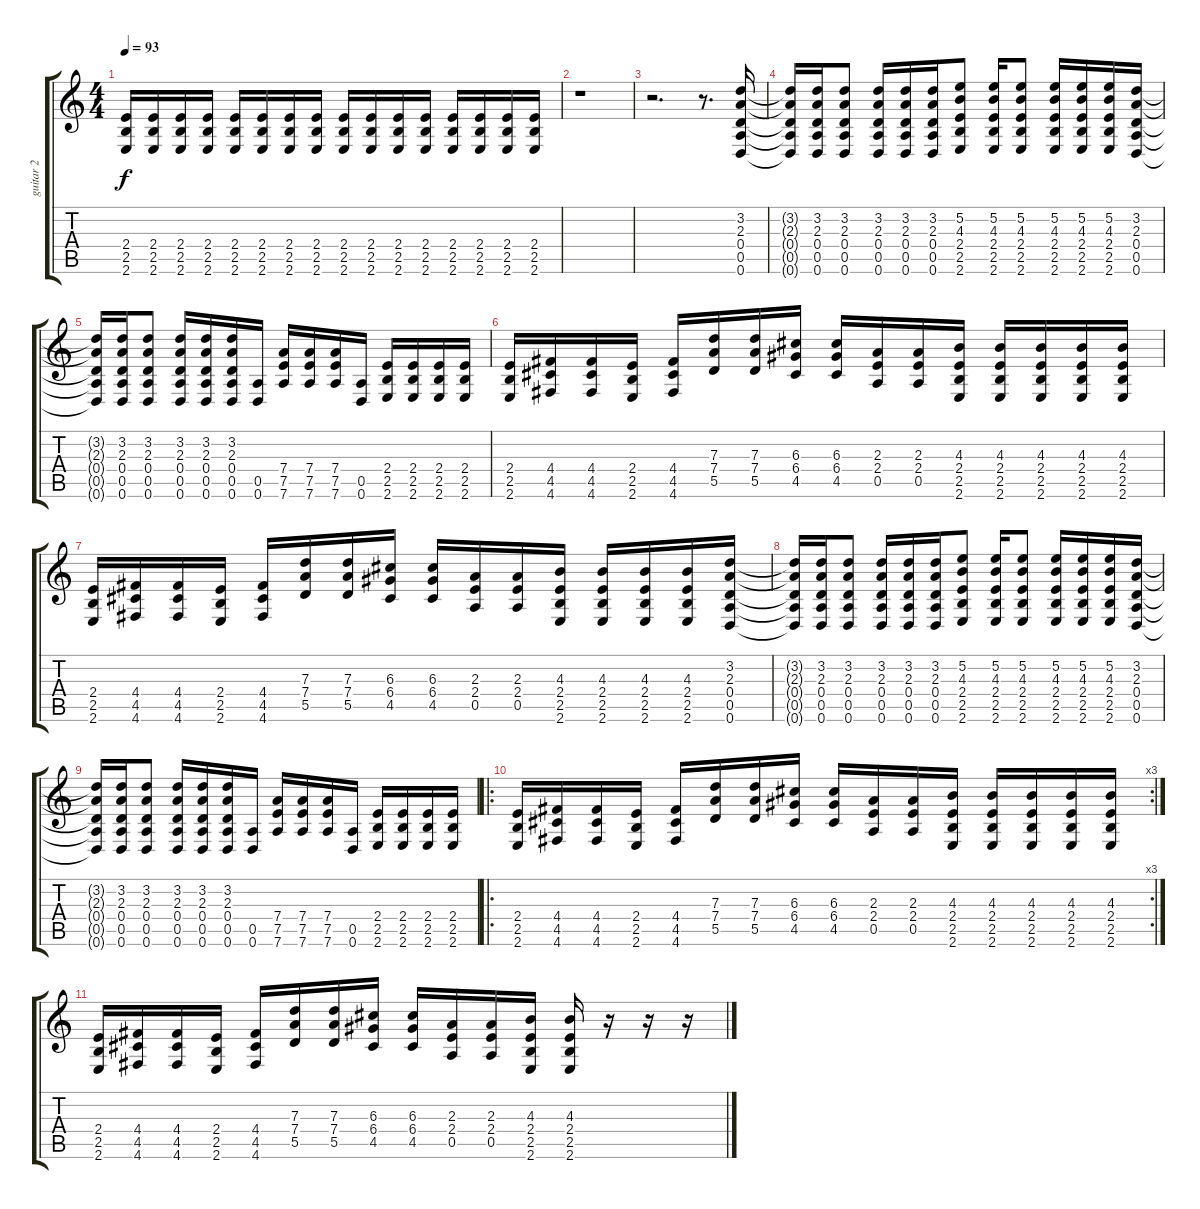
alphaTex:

\track ("guitar 2" "guitar 2") {instrument distortionguitar}
\staff {score tabs}
\tuning (E4 B3 G3 D3 A2 D2) {hide}
\ts (4 4)
\tempo 93
\clef g2
\ks c
(2.4 2.5 2.6).16{dy f} (2.4 2.5 2.6).16 (2.4 2.5 2.6).16 (2.4 2.5 2.6).16 (2.4 2.5 2.6).16 (2.4 2.5 2.6).16 (2.4 2.5 2.6).16 (2.4 2.5 2.6).16 (2.4 2.5 2.6).16 (2.4 2.5 2.6).16 (2.4 2.5 2.6).16 (2.4 2.5 2.6).16 (2.4 2.5 2.6).16 (2.4 2.5 2.6).16 (2.4 2.5 2.6).16 (2.4 2.5 2.6).16 |
r.1 |
r.2{d} r.8{d} (3.2 2.3 0.4 0.5 0.6).16 |
(3.2{t} 2.3{t} 0.4{t} 0.5{t} 0.6{t}).16 (3.2 2.3 0.4 0.5 0.6).16 (3.2 2.3 0.4 0.5 0.6).8 (3.2 2.3 0.4 0.5 0.6).16 (3.2 2.3 0.4 0.5 0.6).16 (3.2 2.3 0.4 0.5 0.6).16 (5.2 4.3 2.4 2.5 2.6).8 (5.2 4.3 2.4 2.5 2.6).16 (5.2 4.3 2.4 2.5 2.6).8 (5.2 4.3 2.4 2.5 2.6).16 (5.2 4.3 2.4 2.5 2.6).16 (5.2 4.3 2.4 2.5 2.6).16 (3.2 2.3 0.4 0.5 0.6).16 |
(3.2{t} 2.3{t} 0.4{t} 0.5{t} 0.6{t}).16 (3.2 2.3 0.4 0.5 0.6).16 (3.2 2.3 0.4 0.5 0.6).8 (3.2 2.3 0.4 0.5 0.6).16 (3.2 2.3 0.4 0.5 0.6).16 (3.2 2.3 0.4 0.5 0.6).16 (0.5 0.6).16 (7.4 7.5 7.6).16 (7.4 7.5 7.6).16 (7.4 7.5 7.6).16 (0.5 0.6).16 (2.4 2.5 2.6).16 (2.4 2.5 2.6).16 (2.4 2.5 2.6).16 (2.4 2.5 2.6).16 |
(2.4 2.5 2.6).16 (4.4 4.5 4.6).16 (4.4 4.5 4.6).16 (2.4 2.5 2.6).16 (4.4 4.5 4.6).16 (7.3 7.4 5.5).16 (7.3 7.4 5.5).16 (6.3 6.4 4.5).16 (6.3 6.4 4.5).16 (2.3 2.4 0.5).16 (2.3 2.4 0.5).16 (4.3 2.4 2.5 2.6).16 (4.3 2.4 2.5 2.6).16 (4.3 2.4 2.5 2.6).16 (4.3 2.4 2.5 2.6).16 (4.3 2.4 2.5 2.6).16 |
(2.4 2.5 2.6).16 (4.4 4.5 4.6).16 (4.4 4.5 4.6).16 (2.4 2.5 2.6).16 (4.4 4.5 4.6).16 (7.3 7.4 5.5).16 (7.3 7.4 5.5).16 (6.3 6.4 4.5).16 (6.3 6.4 4.5).16 (2.3 2.4 0.5).16 (2.3 2.4 0.5).16 (4.3 2.4 2.5 2.6).16 (4.3 2.4 2.5 2.6).16 (4.3 2.4 2.5 2.6).16 (4.3 2.4 2.5 2.6).16 (3.2 2.3 0.4 0.5 0.6).16 |
(3.2{t} 2.3{t} 0.4{t} 0.5{t} 0.6{t}).16 (3.2 2.3 0.4 0.5 0.6).16 (3.2 2.3 0.4 0.5 0.6).8 (3.2 2.3 0.4 0.5 0.6).16 (3.2 2.3 0.4 0.5 0.6).16 (3.2 2.3 0.4 0.5 0.6).16 (5.2 4.3 2.4 2.5 2.6).8 (5.2 4.3 2.4 2.5 2.6).16 (5.2 4.3 2.4 2.5 2.6).8 (5.2 4.3 2.4 2.5 2.6).16 (5.2 4.3 2.4 2.5 2.6).16 (5.2 4.3 2.4 2.5 2.6).16 (3.2 2.3 0.4 0.5 0.6).16 |
(3.2{t} 2.3{t} 0.4{t} 0.5{t} 0.6{t}).16 (3.2 2.3 0.4 0.5 0.6).16 (3.2 2.3 0.4 0.5 0.6).8 (3.2 2.3 0.4 0.5 0.6).16 (3.2 2.3 0.4 0.5 0.6).16 (3.2 2.3 0.4 0.5 0.6).16 (0.5 0.6).16 (7.4 7.5 7.6).16 (7.4 7.5 7.6).16 (7.4 7.5 7.6).16 (0.5 0.6).16 (2.4 2.5 2.6).16 (2.4 2.5 2.6).16 (2.4 2.5 2.6).16 (2.4 2.5 2.6).16 |
\ro
\rc 3
(2.4 2.5 2.6).16 (4.4 4.5 4.6).16 (4.4 4.5 4.6).16 (2.4 2.5 2.6).16 (4.4 4.5 4.6).16 (7.3 7.4 5.5).16 (7.3 7.4 5.5).16 (6.3 6.4 4.5).16 (6.3 6.4 4.5).16 (2.3 2.4 0.5).16 (2.3 2.4 0.5).16 (4.3 2.4 2.5 2.6).16 (4.3 2.4 2.5 2.6).16 (4.3 2.4 2.5 2.6).16 (4.3 2.4 2.5 2.6).16 (4.3 2.4 2.5 2.6).16 |
(2.4 2.5 2.6).16 (4.4 4.5 4.6).16 (4.4 4.5 4.6).16 (2.4 2.5 2.6).16 (4.4 4.5 4.6).16 (7.3 7.4 5.5).16 (7.3 7.4 5.5).16 (6.3 6.4 4.5).16 (6.3 6.4 4.5).16 (2.3 2.4 0.5).16 (2.3 2.4 0.5).16 (4.3 2.4 2.5 2.6).16 (4.3 2.4 2.5 2.6).16 r.16 r.16 r.16
